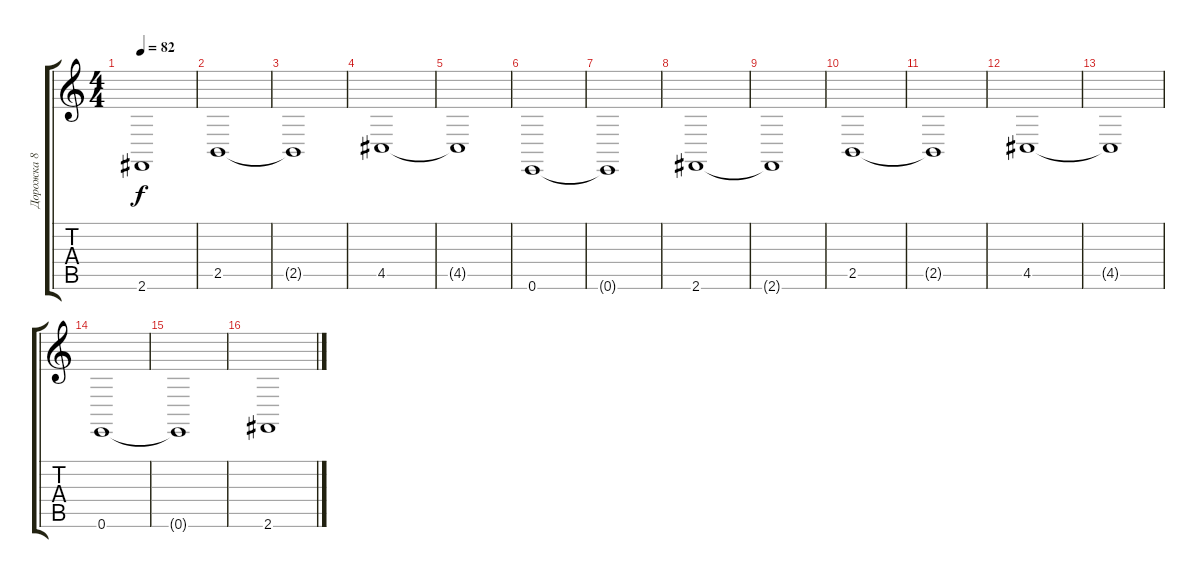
\track ("Дорожка 8" "Дорожка 8") {instrument stringensemble1}
\staff {score tabs}
\tuning (E4 B3 G3 D3 A2 E2) {hide}
\ts (4 4)
\tempo 82
\clef g2
\ks c
2.6{t}.1{dy f} |
2.5.1 |
2.5{t}.1 |
4.5.1 |
4.5{t}.1 |
0.6.1 |
0.6{t}.1 |
2.6.1 |
2.6{t}.1 |
2.5.1 |
2.5{t}.1 |
4.5.1 |
4.5{t}.1 |
0.6.1 |
0.6{t}.1 |
2.6.1
